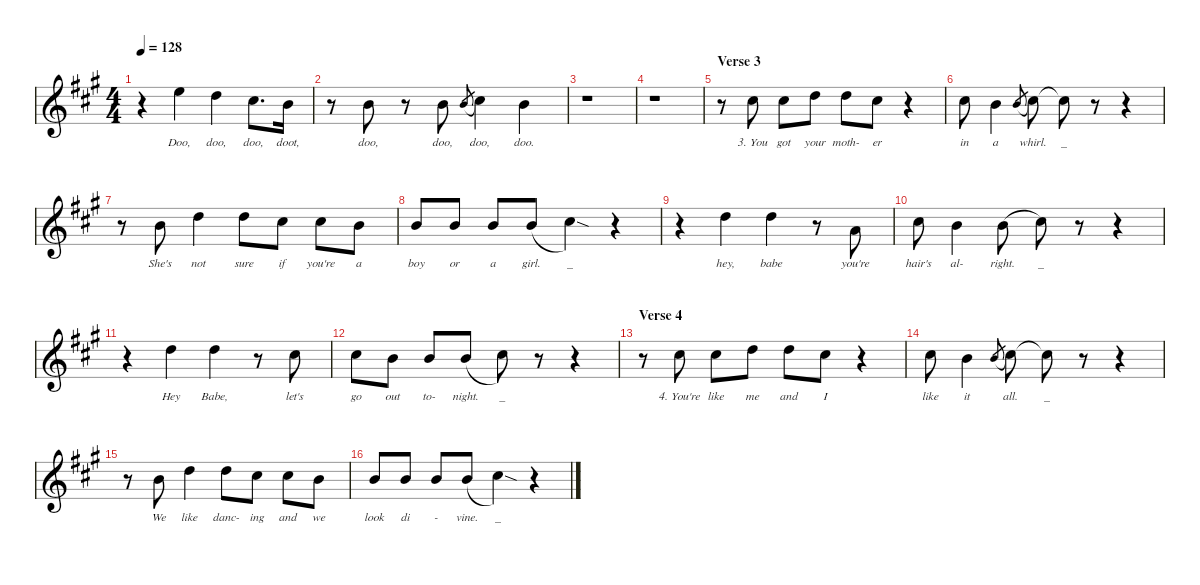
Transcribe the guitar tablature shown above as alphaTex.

\defaultSystemsLayout 4
\hideDynamics
\bracketExtendMode nobrackets
\singleTrackTrackNamePolicy hidden
\multiTrackTrackNamePolicy hidden
\firstSystemTrackNameMode fullname
\firstSystemTrackNameOrientation horizontal
\otherSystemsTrackNameOrientation horizontal
\track ("Tenor Voice" "Singer") {defaultSystemsLayout 4 mute instrument voiceoohs}
\staff {score}
\tuning (E4 B3 G3 D3 A2 E2)
\ts (4 4)
\tempo 128
\clef g2
\ks a
r.4{dy f beam Down} 12.1{acc forcenatural}.4{lyrics (0 "Doo,") lyrics (1 "") lyrics (2 "") lyrics (3 "") lyrics (4 "") beam Down} 10.1{acc forcenatural}.4{lyrics (0 "doo,") lyrics (1 "") lyrics (2 "") lyrics (3 "") lyrics (4 "") beam Down} 9.1{acc #}.8{d lyrics (0 "doo,") lyrics (1 "") lyrics (2 "") lyrics (3 "") lyrics (4 "") beam Down} 7.1{acc forcenatural}.16{lyrics (0 "doot,") lyrics (1 "") lyrics (2 "") lyrics (3 "") lyrics (4 "") beam Down} |
r.8{beam Down} 7.1{acc forcenatural}.8{lyrics (0 "doo,") lyrics (1 "") lyrics (2 "") lyrics (3 "") lyrics (4 "") beam Down} r.8{beam Down} 7.1{acc forcenatural}.8{lyrics (0 "doo,") lyrics (1 "") lyrics (2 "") lyrics (3 "") lyrics (4 "") beam Down} 7.1{acc forcenatural}.8{gr legatoorigin beam Up} 9.1{acc #}.4{lyrics (0 "doo,") lyrics (1 "") lyrics (2 "") lyrics (3 "") lyrics (4 "") beam Down} 7.1{acc forcenatural}.4{lyrics (0 "doo.") lyrics (1 "") lyrics (2 "") lyrics (3 "") lyrics (4 "") beam Down} |
r.1{beam Down} |
r.1{beam Down} |
\section ("" "Verse 3")
r.8{beam Down} 9.1{acc #}.8{lyrics (0 "3. You") lyrics (1 "") lyrics (2 "") lyrics (3 "") lyrics (4 "") beam Down} 9.1{acc #}.8{lyrics (0 "got") lyrics (1 "") lyrics (2 "") lyrics (3 "") lyrics (4 "") beam Down} 10.1{acc forcenatural}.8{lyrics (0 "your") lyrics (1 "") lyrics (2 "") lyrics (3 "") lyrics (4 "") beam Down} 10.1{acc forcenatural}.8{lyrics (0 "moth-") lyrics (1 "") lyrics (2 "") lyrics (3 "") lyrics (4 "") beam Down} 9.1{acc #}.8{lyrics (0 "er") lyrics (1 "") lyrics (2 "") lyrics (3 "") lyrics (4 "") beam Down} r.4{beam Down} |
9.1{acc #}.8{lyrics (0 "in") lyrics (1 "") lyrics (2 "") lyrics (3 "") lyrics (4 "") beam Down} 7.1{acc forcenatural}.4{lyrics (0 "a") lyrics (1 "") lyrics (2 "") lyrics (3 "") lyrics (4 "") beam Down} 7.1{acc forcenatural}.8{gr legatoorigin beam Up} 9.1{acc #}.8{lyrics (0 "whirl.") lyrics (1 "") lyrics (2 "") lyrics (3 "") lyrics (4 "") beam Down} 9.1{t acc #}.8{lyrics (0 "_") lyrics (1 "") lyrics (2 "") lyrics (3 "") lyrics (4 "") beam Down} r.8{beam Down} r.4{beam Down} |
r.8{beam Down} 7.1{acc forcenatural}.8{lyrics (0 "She's") lyrics (1 "") lyrics (2 "") lyrics (3 "") lyrics (4 "") beam Down} 10.1{acc forcenatural}.4{lyrics (0 "not") lyrics (1 "") lyrics (2 "") lyrics (3 "") lyrics (4 "") beam Down} 10.1{acc forcenatural}.8{lyrics (0 "sure") lyrics (1 "") lyrics (2 "") lyrics (3 "") lyrics (4 "") beam Down} 9.1{acc #}.8{lyrics (0 "if") lyrics (1 "") lyrics (2 "") lyrics (3 "") lyrics (4 "") beam Down} 9.1{acc #}.8{lyrics (0 "you're") lyrics (1 "") lyrics (2 "") lyrics (3 "") lyrics (4 "") beam Down} 7.1{acc forcenatural}.8{lyrics (0 "a") lyrics (1 "") lyrics (2 "") lyrics (3 "") lyrics (4 "") beam Down} |
7.1{acc forcenatural}.8{lyrics (0 "boy") lyrics (1 "") lyrics (2 "") lyrics (3 "") lyrics (4 "") beam Up} 7.1{acc forcenatural}.8{lyrics (0 "or") lyrics (1 "") lyrics (2 "") lyrics (3 "") lyrics (4 "") beam Up} 7.1{acc forcenatural}.8{lyrics (0 "a") lyrics (1 "") lyrics (2 "") lyrics (3 "") lyrics (4 "") beam Up} 7.1{acc forcenatural}.8{lyrics (0 "girl.") lyrics (1 "") lyrics (2 "") lyrics (3 "") lyrics (4 "") legatoorigin beam Up} 9.1{sod acc #}.4{lyrics (0 "_") lyrics (1 "") lyrics (2 "") lyrics (3 "") lyrics (4 "") beam Down} r.4{beam Down} |
r.4{beam Down} 10.1{acc forcenatural}.4{lyrics (0 "hey,") lyrics (1 "") lyrics (2 "") lyrics (3 "") lyrics (4 "") beam Down} 10.1{acc forcenatural}.4{lyrics (0 "babe") lyrics (1 "") lyrics (2 "") lyrics (3 "") lyrics (4 "") beam Down} r.8{beam Down} 5.1{acc forcenatural}.8{lyrics (0 "you're") lyrics (1 "") lyrics (2 "") lyrics (3 "") lyrics (4 "") beam Up} |
9.1{acc #}.8{lyrics (0 "hair's") lyrics (1 "") lyrics (2 "") lyrics (3 "") lyrics (4 "") beam Down} 7.1{acc forcenatural}.4{lyrics (0 "al-") lyrics (1 "") lyrics (2 "") lyrics (3 "") lyrics (4 "") beam Down} 7.1{acc forcenatural}.8{lyrics (0 "right.") lyrics (1 "") lyrics (2 "") lyrics (3 "") lyrics (4 "") legatoorigin beam Down} 9.1{acc #}.8{lyrics (0 "_") lyrics (1 "") lyrics (2 "") lyrics (3 "") lyrics (4 "") beam Down} r.8{beam Down} r.4{beam Down} |
r.4{beam Down} 10.1{acc forcenatural}.4{lyrics (0 "Hey") lyrics (1 "") lyrics (2 "") lyrics (3 "") lyrics (4 "") beam Down} 10.1{acc forcenatural}.4{lyrics (0 "Babe,") lyrics (1 "") lyrics (2 "") lyrics (3 "") lyrics (4 "") beam Down} r.8{beam Down} 9.1{acc #}.8{lyrics (0 "let's") lyrics (1 "") lyrics (2 "") lyrics (3 "") lyrics (4 "") beam Down} |
9.1{acc #}.8{lyrics (0 "go") lyrics (1 "") lyrics (2 "") lyrics (3 "") lyrics (4 "") beam Down} 7.1{acc forcenatural}.8{lyrics (0 "out") lyrics (1 "") lyrics (2 "") lyrics (3 "") lyrics (4 "") beam Down} 7.1{acc forcenatural}.8{lyrics (0 "to-") lyrics (1 "") lyrics (2 "") lyrics (3 "") lyrics (4 "") beam Up} 7.1{acc forcenatural}.8{lyrics (0 "night.") lyrics (1 "") lyrics (2 "") lyrics (3 "") lyrics (4 "") legatoorigin beam Up} 9.1{acc #}.8{lyrics (0 "_") lyrics (1 "") lyrics (2 "") lyrics (3 "") lyrics (4 "") beam Down} r.8{beam Down} r.4{beam Down} |
\section ("" "Verse 4")
r.8{beam Down} 9.1{acc #}.8{lyrics (0 "4. You're") lyrics (1 "") lyrics (2 "") lyrics (3 "") lyrics (4 "") beam Down} 9.1{acc #}.8{lyrics (0 "like") lyrics (1 "") lyrics (2 "") lyrics (3 "") lyrics (4 "") beam Down} 10.1{acc forcenatural}.8{lyrics (0 "me") lyrics (1 "") lyrics (2 "") lyrics (3 "") lyrics (4 "") beam Down} 10.1{acc forcenatural}.8{lyrics (0 "and") lyrics (1 "") lyrics (2 "") lyrics (3 "") lyrics (4 "") beam Down} 9.1{acc #}.8{lyrics (0 "I") lyrics (1 "") lyrics (2 "") lyrics (3 "") lyrics (4 "") beam Down} r.4{beam Down} |
9.1{acc #}.8{lyrics (0 "like") lyrics (1 "") lyrics (2 "") lyrics (3 "") lyrics (4 "") beam Down} 7.1{acc forcenatural}.4{lyrics (0 "it") lyrics (1 "") lyrics (2 "") lyrics (3 "") lyrics (4 "") beam Down} 7.1{acc forcenatural}.8{gr legatoorigin beam Up} 9.1{acc #}.8{lyrics (0 "all.") lyrics (1 "") lyrics (2 "") lyrics (3 "") lyrics (4 "") beam Down} 9.1{t acc #}.8{lyrics (0 "_") lyrics (1 "") lyrics (2 "") lyrics (3 "") lyrics (4 "") beam Down} r.8{beam Down} r.4{beam Down} |
r.8{beam Down} 7.1{acc forcenatural}.8{lyrics (0 "We") lyrics (1 "") lyrics (2 "") lyrics (3 "") lyrics (4 "") beam Down} 10.1{acc forcenatural}.4{lyrics (0 "like") lyrics (1 "") lyrics (2 "") lyrics (3 "") lyrics (4 "") beam Down} 10.1{acc forcenatural}.8{lyrics (0 "danc-") lyrics (1 "") lyrics (2 "") lyrics (3 "") lyrics (4 "") beam Down} 9.1{acc #}.8{lyrics (0 "ing") lyrics (1 "") lyrics (2 "") lyrics (3 "") lyrics (4 "") beam Down} 9.1{acc #}.8{lyrics (0 "and") lyrics (1 "") lyrics (2 "") lyrics (3 "") lyrics (4 "") beam Down} 7.1{acc forcenatural}.8{lyrics (0 "we") lyrics (1 "") lyrics (2 "") lyrics (3 "") lyrics (4 "") beam Down} |
7.1{acc forcenatural}.8{lyrics (0 "look") lyrics (1 "") lyrics (2 "") lyrics (3 "") lyrics (4 "") beam Up} 7.1{acc forcenatural}.8{lyrics (0 "di") lyrics (1 "") lyrics (2 "") lyrics (3 "") lyrics (4 "") beam Up} 7.1{acc forcenatural}.8{lyrics (0 "-") lyrics (1 "") lyrics (2 "") lyrics (3 "") lyrics (4 "") beam Up} 7.1{acc forcenatural}.8{lyrics (0 "vine.") lyrics (1 "") lyrics (2 "") lyrics (3 "") lyrics (4 "") legatoorigin beam Up} 9.1{sod acc #}.4{lyrics (0 "_") lyrics (1 "") lyrics (2 "") lyrics (3 "") lyrics (4 "") beam Down} r.4{beam Down}
